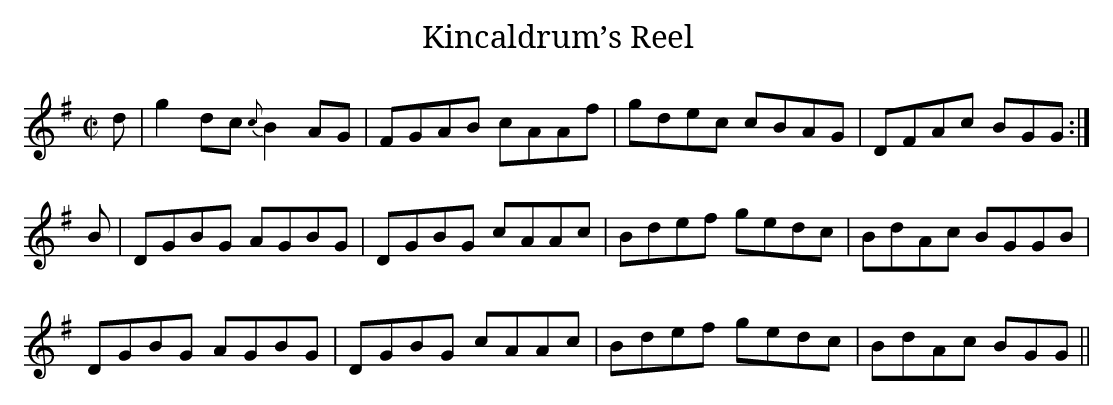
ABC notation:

X:1
T:Kincaldrum’s Reel
M:C|
L:1/8
K:G
d|g2 dc {c}B2 AG|FGAB cAAf|gdec cBAG|DFAc BGG:|
B|DGBG AGBG|DGBG cAAc|Bdef gedc|BdAc BGGB|
DGBG AGBG|DGBG cAAc|Bdef gedc|BdAc BGG||
